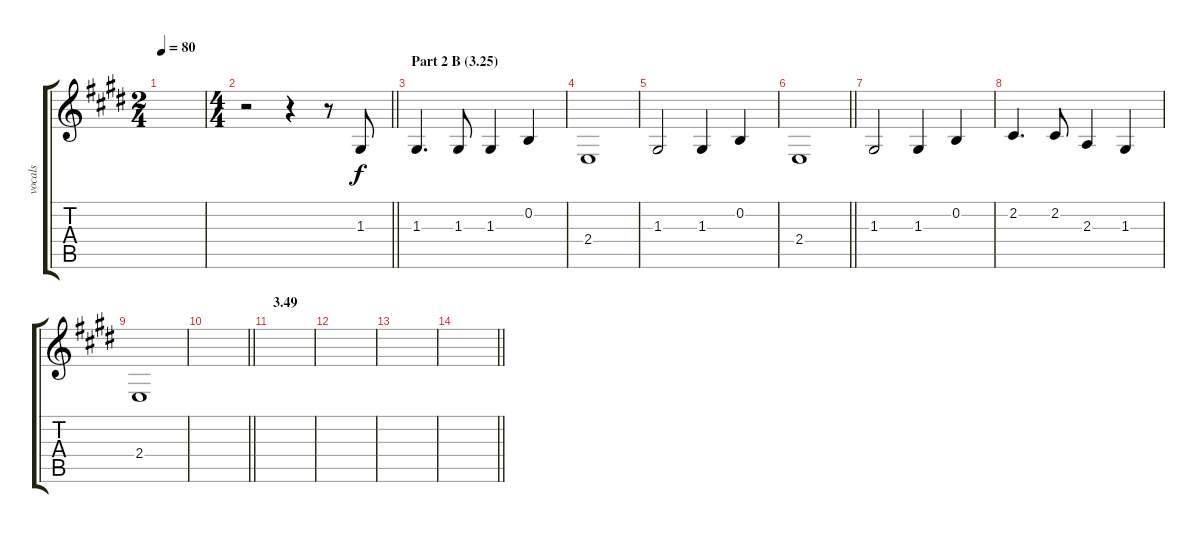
\track ("vocals" "vocals") {instrument clarinet}
\staff {score tabs}
\tuning (E4 B3 G3 D3 A2 E2) {hide}
\ts (2 4)
\tempo 80
\clef g2
\ks e
|
\ts (4 4)
\barLineRight lightlight
r.2 r.4 r.8 1.3.8 |
\section ("" "Part 2 B (3.25)")
1.3.4{d} 1.3.8 1.3.4 0.2.4 |
2.4.1 |
1.3.2 1.3.4 0.2.4 |
\barLineRight lightlight
2.4.1 |
1.3.2 1.3.4 0.2.4 |
2.2.4{d} 2.2.8 2.3.4 1.3.4 |
2.4.1 |
\barLineRight lightlight
|
\section ("" "3.49")
|
|
|
\barLineRight lightlight
